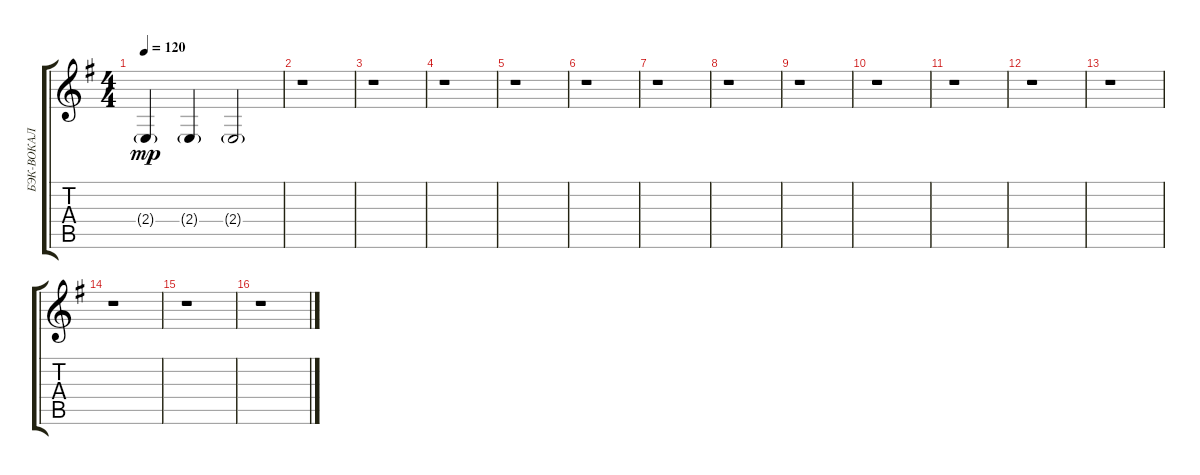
\track ("БЭК-ВОКАЛ" "БЭК-ВОКАЛ") {instrument altosax}
\staff {score tabs}
\tuning (E4 B3 G3 D3 A2 E2) {hide}
\ts (4 4)
\tempo 120
\clef g2
\ks g
2.4{g}.4{dy mp} 2.4{g}.4 2.4{g}.2 |
r.1 |
r.1 |
r.1 |
r.1 |
r.1 |
r.1 |
r.1 |
r.1 |
r.1 |
r.1 |
r.1 |
r.1 |
r.1 |
r.1 |
r.1
